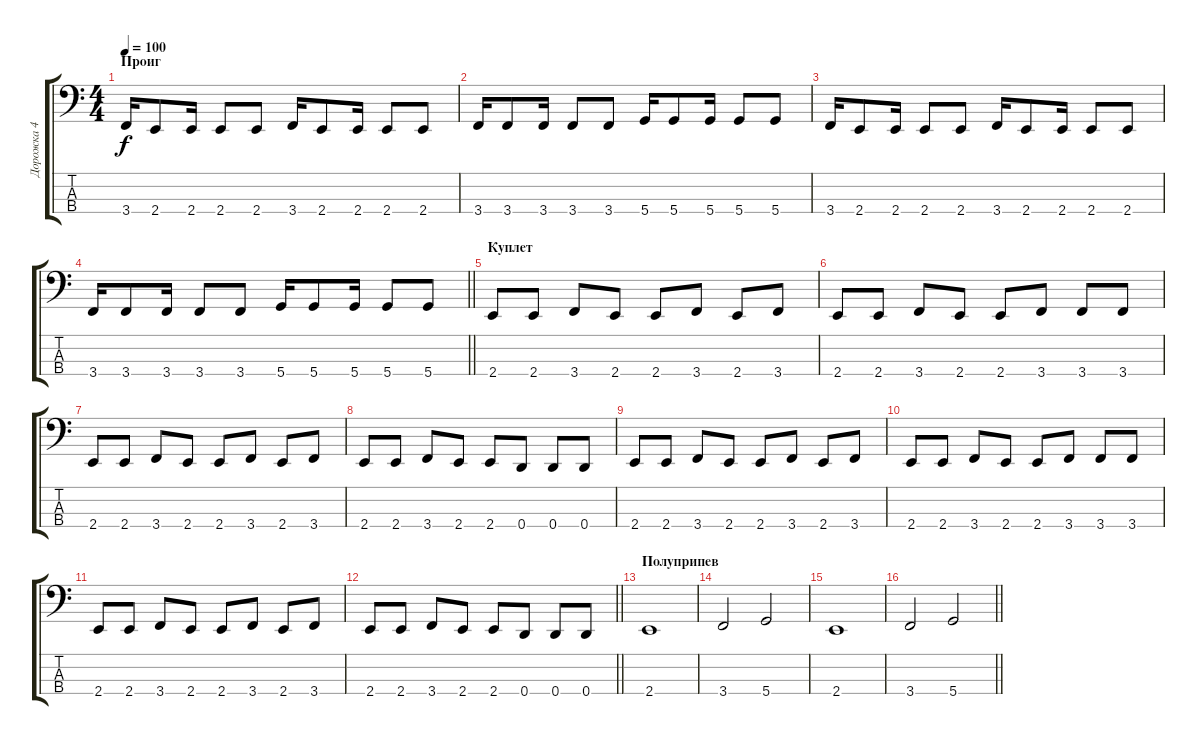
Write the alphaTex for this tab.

\track ("Дорожка 4" "Дорожка 4") {instrument electricbassfinger}
\staff {score tabs}
\tuning (G2 D2 A1 D1) {hide}
\ts (4 4)
\section ("" "Проиг")
\tempo 100
\clef f4
\ks c
3.4.16{dy f} 2.4.8 2.4.16 2.4.8 2.4.8 3.4.16 2.4.8 2.4.16 2.4.8 2.4.8 |
3.4.16 3.4.8 3.4.16 3.4.8 3.4.8 5.4.16 5.4.8 5.4.16 5.4.8 5.4.8 |
3.4.16 2.4.8 2.4.16 2.4.8 2.4.8 3.4.16 2.4.8 2.4.16 2.4.8 2.4.8 |
\barLineRight lightlight
3.4.16 3.4.8 3.4.16 3.4.8 3.4.8 5.4.16 5.4.8 5.4.16 5.4.8 5.4.8 |
\section ("" "Куплет")
2.4.8 2.4.8 3.4.8 2.4.8 2.4.8 3.4.8 2.4.8 3.4.8 |
2.4.8 2.4.8 3.4.8 2.4.8 2.4.8 3.4.8 3.4.8 3.4.8 |
2.4.8 2.4.8 3.4.8 2.4.8 2.4.8 3.4.8 2.4.8 3.4.8 |
2.4.8 2.4.8 3.4.8 2.4.8 2.4.8 0.4.8 0.4.8 0.4.8 |
2.4.8 2.4.8 3.4.8 2.4.8 2.4.8 3.4.8 2.4.8 3.4.8 |
2.4.8 2.4.8 3.4.8 2.4.8 2.4.8 3.4.8 3.4.8 3.4.8 |
2.4.8 2.4.8 3.4.8 2.4.8 2.4.8 3.4.8 2.4.8 3.4.8 |
\barLineRight lightlight
2.4.8 2.4.8 3.4.8 2.4.8 2.4.8 0.4.8 0.4.8 0.4.8 |
\section ("" "Полуприпев")
2.4.1 |
3.4.2 5.4.2 |
2.4.1 |
\barLineRight lightlight
3.4.2 5.4.2
